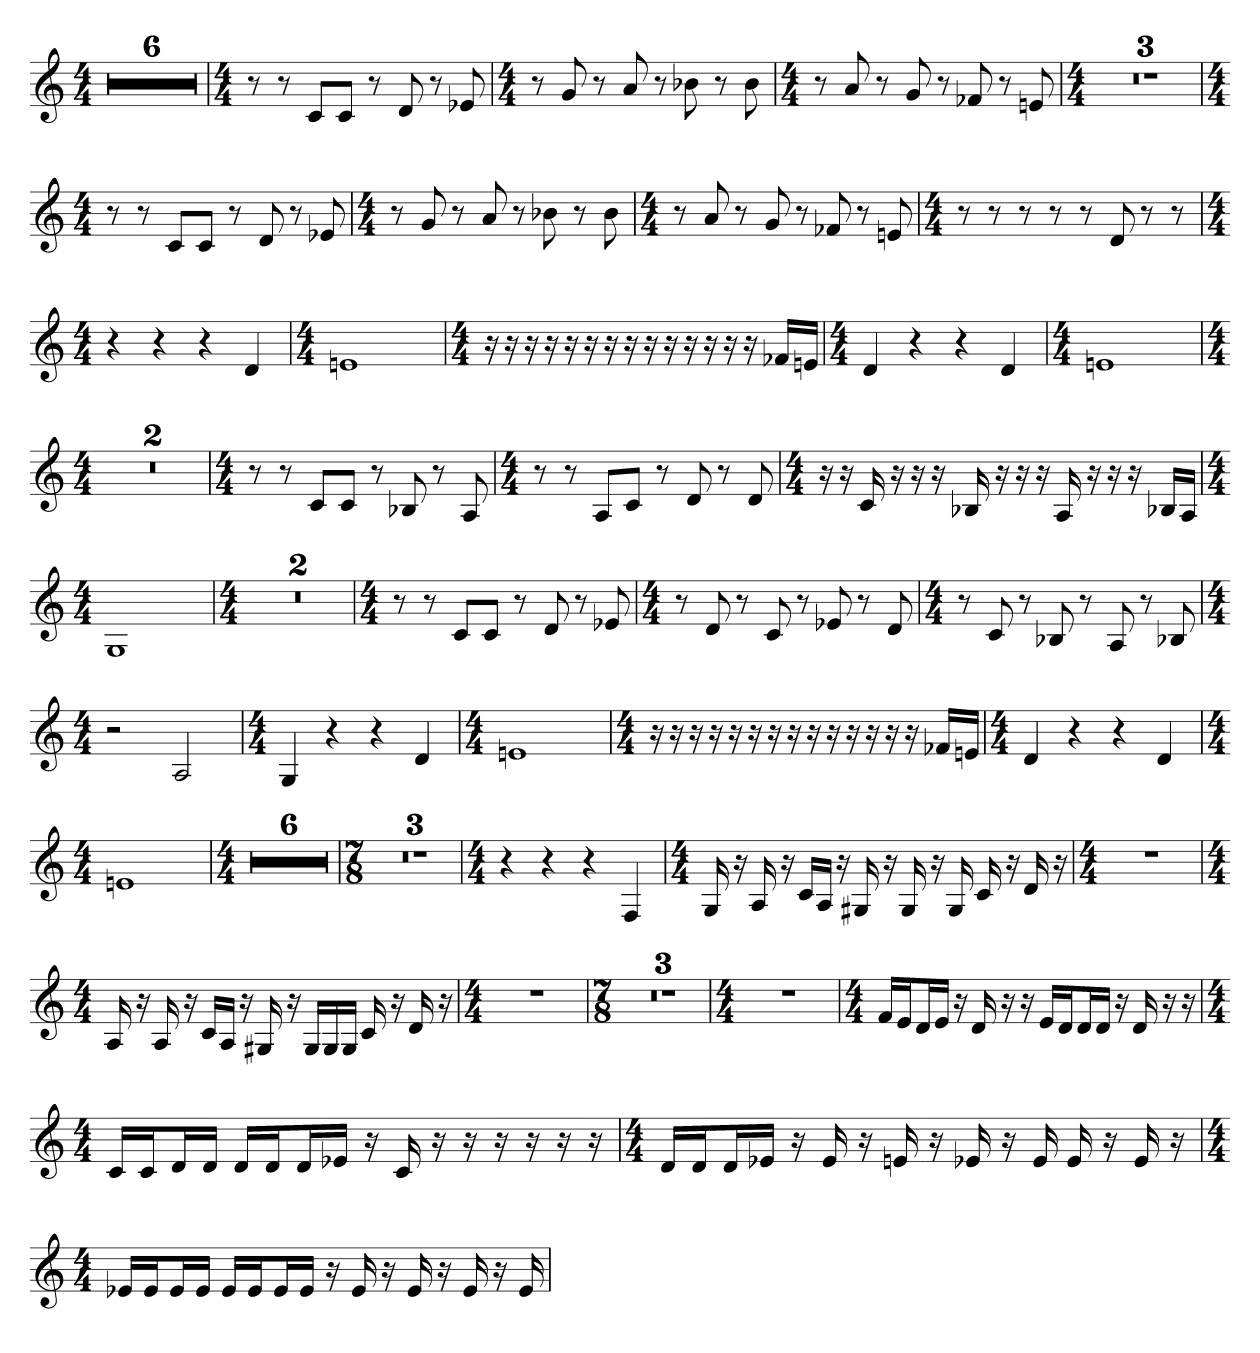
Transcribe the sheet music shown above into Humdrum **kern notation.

**kern
*part1
*staff1
*M4/4
=
1r
=
*M4/4
1r
=
*M4/4
1r
=
*M4/4
1r
=
*M4/4
1r
=
*M4/4
1r
=
*M4/4
8r
8r
8cL
8cJ
8r
8d
8r
8e-X
=
*M4/4
8r
8g
8r
8a
8r
8b-X
8r
8b-
=
*M4/4
8r
8a
8r
8g
8r
8f-X
8r
8en
=
*M4/4
1r
=
*M4/4
1r
=
*M4/4
1r
=
*M4/4
8r
8r
8cL
8cJ
8r
8d
8r
8e-X
=
*M4/4
8r
8g
8r
8a
8r
8b-X
8r
8b-
=
*M4/4
8r
8a
8r
8g
8r
8f-X
8r
8en
=
*M4/4
8r
8r
8r
8r
8r
8d
8r
8r
=
*M4/4
4r
4r
4r
4d
=
*M4/4
1en
=
*M4/4
16r
16r
16r
16r
16r
16r
16r
16r
16r
16r
16r
16r
16r
16r
16f-XLL
16enJJ
=
*M4/4
4d
4r
4r
4d
=
*M4/4
1en
=
*M4/4
1r
=
*M4/4
1r
=
*M4/4
8r
8r
8cL
8cJ
8r
8B-X
8r
8A
=
*M4/4
8r
8r
8AL
8cJ
8r
8d
8r
8d
=
*M4/4
16r
16r
16c
16r
16r
16r
16B-X
16r
16r
16r
16A
16r
16r
16r
16B-XLL
16AJJ
=
*M4/4
1G
=
*M4/4
1r
=
*M4/4
1r
=
*M4/4
8r
8r
8cL
8cJ
8r
8d
8r
8e-X
=
*M4/4
8r
8d
8r
8c
8r
8e-X
8r
8d
=
*M4/4
8r
8c
8r
8B-X
8r
8A
8r
8B-X
=
*M4/4
2r
2A
=
*M4/4
4G
4r
4r
4d
=
*M4/4
1en
=
*M4/4
16r
16r
16r
16r
16r
16r
16r
16r
16r
16r
16r
16r
16r
16r
16f-XLL
16enJJ
=
*M4/4
4d
4r
4r
4d
=
*M4/4
1en
=
*M4/4
1r
=
*M4/4
1r
=
*M4/4
1r
=
*M4/4
1r
=
*M4/4
1r
=
*M4/4
1r
=
*M7/8
2..r
=
*M7/8
2..r
=
*M7/8
2..r
=
*M4/4
4r
4r
4r
4F
=
*M4/4
16G
16r
16A
16r
16cLL
16AJJ
16r
16G#X
16r
16G#
16r
16G#
16c
16r
16d
16r
=
*M4/4
1r
=
*M4/4
16A
16r
16A
16r
16cLL
16AJJ
16r
16G#X
16r
16G#LL
16G#
16G#JJ
16c
16r
16d
16r
=
*M4/4
1r
=
*M7/8
2..r
=
*M7/8
2..r
=
*M7/8
2..r
=
*M4/4
1r
=
*M4/4
16fLL
16eJ
16dL
16eJJ
16r
16d
16r
16r
16eLL
16dJ
16dL
16dJJ
16r
16d
16r
16r
=
*M4/4
16cLL
16cJ
16dL
16dJJ
16dLL
16dJ
16dL
16e-XJJ
16r
16c
16r
16r
16r
16r
16r
16r
=
*M4/4
16dLL
16dJ
16dL
16e-XJJ
16r
16e-
16r
16en
16r
16e-X
16r
16e-
16e-
16r
16e-
16r
=
*M4/4
16e-XLL
16e-J
16e-L
16e-JJ
16e-LL
16e-J
16e-L
16e-JJ
16r
16e-
16r
16e-
16r
16e-
16r
16e-
=
*-
